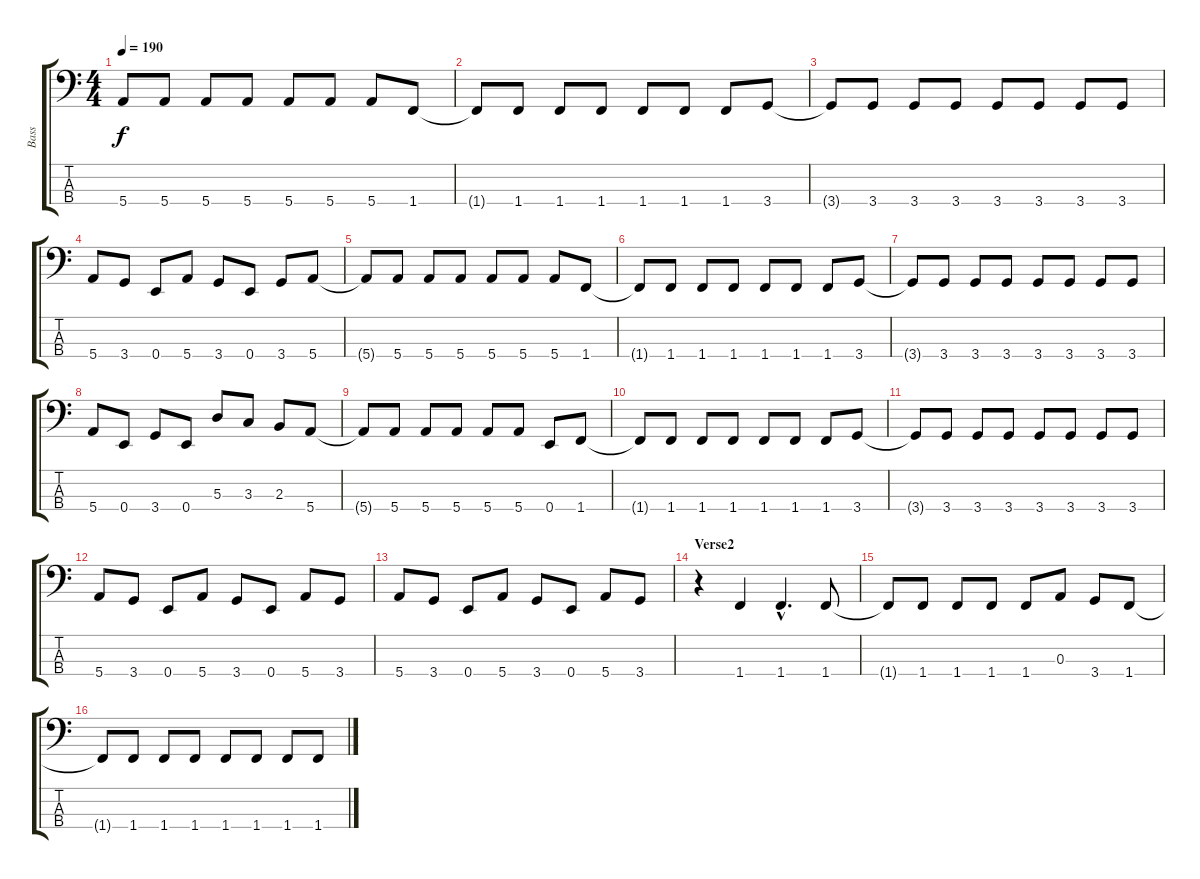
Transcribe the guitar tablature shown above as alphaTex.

\track ("Bass" "Bass") {instrument electricbassfinger}
\staff {score tabs}
\tuning (G2 D2 A1 E1) {hide}
\ts (4 4)
\tempo 190
\clef f4
\ks c
5.4{t}.8{dy f} 5.4.8 5.4.8 5.4.8 5.4.8 5.4.8 5.4.8 1.4.8 |
1.4{t}.8 1.4.8 1.4.8 1.4.8 1.4.8 1.4.8 1.4.8 3.4.8 |
3.4{t}.8 3.4.8 3.4.8 3.4.8 3.4.8 3.4.8 3.4.8 3.4.8 |
5.4.8 3.4.8 0.4.8 5.4.8 3.4.8 0.4.8 3.4.8 5.4.8 |
5.4{t}.8 5.4.8 5.4.8 5.4.8 5.4.8 5.4.8 5.4.8 1.4.8 |
1.4{t}.8 1.4.8 1.4.8 1.4.8 1.4.8 1.4.8 1.4.8 3.4.8 |
3.4{t}.8 3.4.8 3.4.8 3.4.8 3.4.8 3.4.8 3.4.8 3.4.8 |
5.4.8 0.4.8 3.4.8 0.4.8 5.3.8 3.3.8 2.3.8 5.4.8 |
5.4{t}.8 5.4.8 5.4.8 5.4.8 5.4.8 5.4.8 0.4.8 1.4.8 |
1.4{t}.8 1.4.8 1.4.8 1.4.8 1.4.8 1.4.8 1.4.8 3.4.8 |
3.4{t}.8 3.4.8 3.4.8 3.4.8 3.4.8 3.4.8 3.4.8 3.4.8 |
5.4.8 3.4.8 0.4.8 5.4.8 3.4.8 0.4.8 5.4.8 3.4.8 |
5.4.8 3.4.8 0.4.8 5.4.8 3.4.8 0.4.8 5.4.8 3.4.8 |
\section ("" "Verse2")
r.4 1.4.4 1.4{hac}.4{d} 1.4.8 |
1.4{t}.8 1.4.8 1.4.8 1.4.8 1.4.8 0.3.8 3.4.8 1.4.8 |
1.4{t}.8 1.4.8 1.4.8 1.4.8 1.4.8 1.4.8 1.4.8 1.4.8
